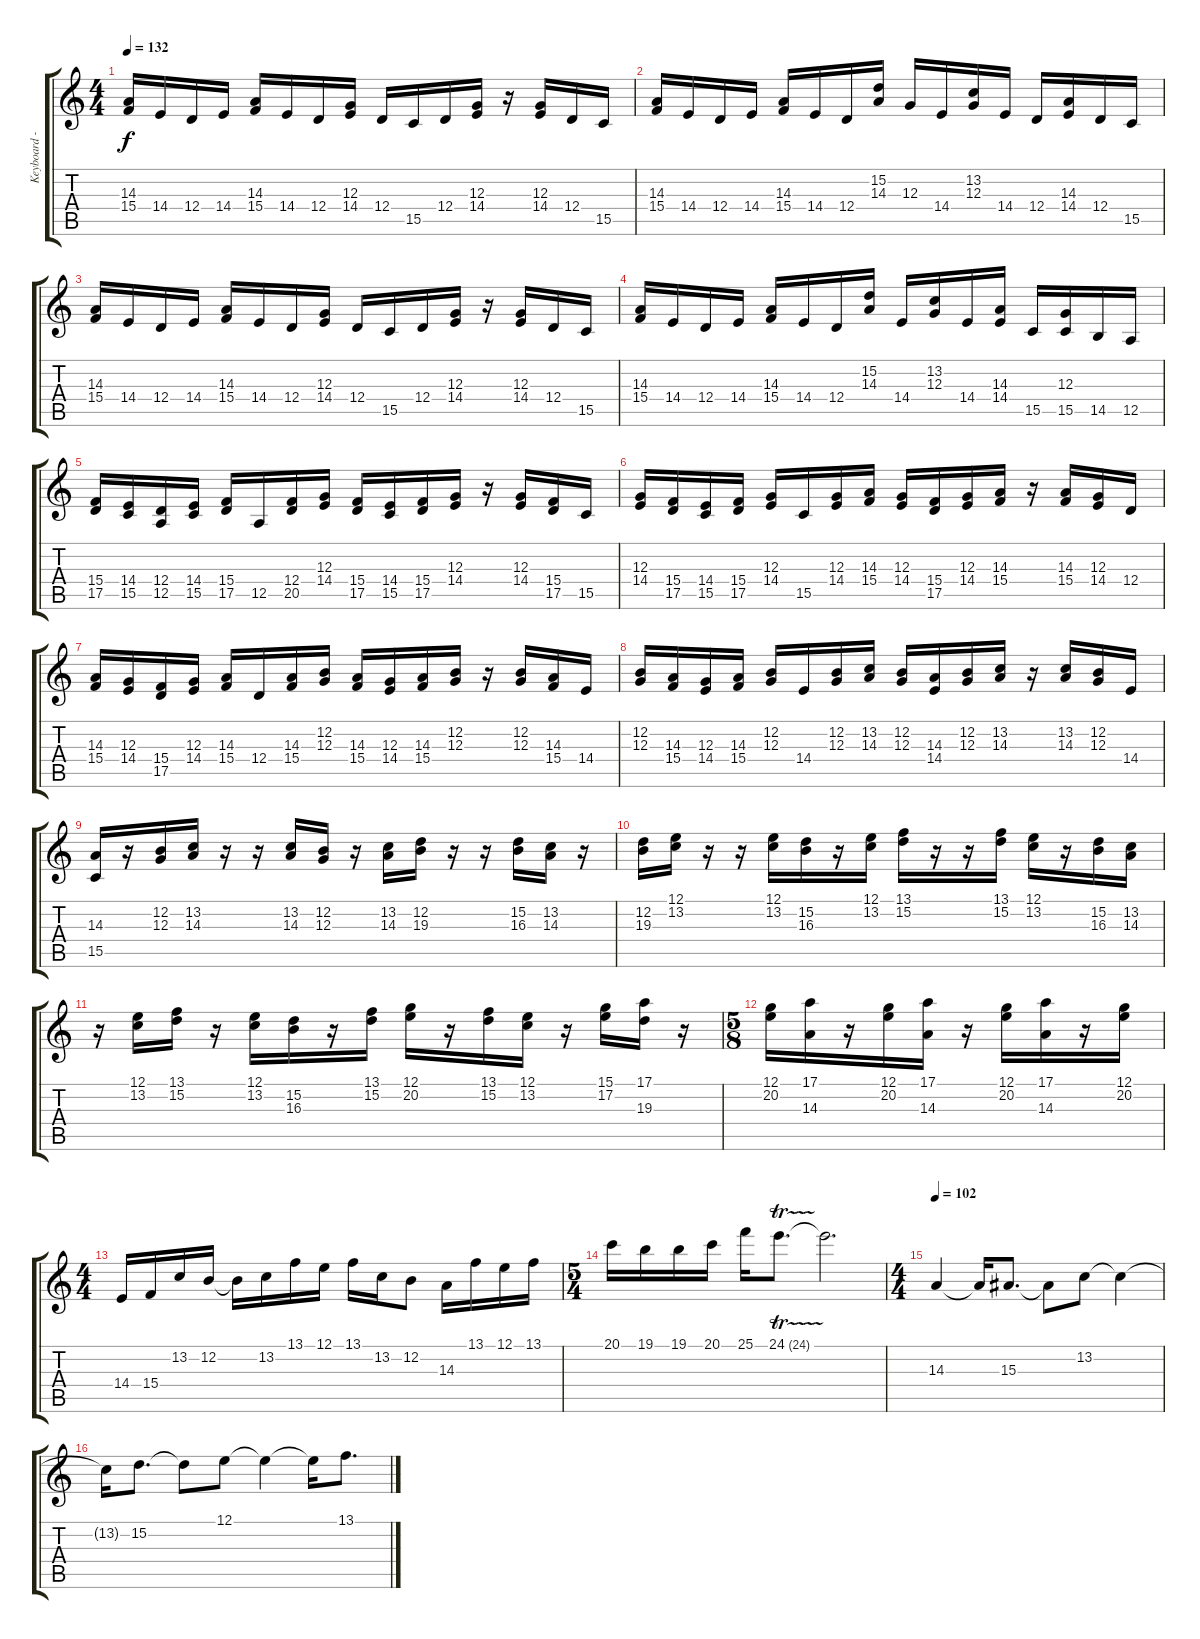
\track ("Keyboard - Jordan Rudess" "Keyboard -") {instrument acousticgrandpiano}
\staff {score tabs}
\tuning (E4 B3 G3 D3 A2 E2) {hide}
\ts (4 4)
\tempo 132
\clef g2
\ks c
(14.3 15.4).16{dy f} 14.4.16 12.4.16 14.4.16 (14.3 15.4).16 14.4.16 12.4.16 (12.3 14.4).16 12.4.16 15.5.16 12.4.16 (12.3 14.4).16 r.16 (12.3 14.4).16 12.4.16 15.5.16 |
(14.3 15.4).16 14.4.16 12.4.16 14.4.16 (14.3 15.4).16 14.4.16 12.4.16 (15.2 14.3).16 12.3.16 14.4.16 (13.2 12.3).16 14.4.16 12.4.16 (14.3 14.4).16 12.4.16 15.5.16 |
(14.3 15.4).16 14.4.16 12.4.16 14.4.16 (14.3 15.4).16 14.4.16 12.4.16 (12.3 14.4).16 12.4.16 15.5.16 12.4.16 (12.3 14.4).16 r.16 (12.3 14.4).16 12.4.16 15.5.16 |
(14.3 15.4).16 14.4.16 12.4.16 14.4.16 (14.3 15.4).16 14.4.16 12.4.16 (15.2 14.3).16 14.4.16 (13.2 12.3).16 14.4.16 (14.3 14.4).16 15.5.16 (12.3 15.5).16 14.5.16 12.5.16 |
(15.4 17.5).16 (14.4 15.5).16 (12.4 12.5).16 (14.4 15.5).16 (15.4 17.5).16 12.5.16 (12.4 20.5).16 (12.3 14.4).16 (15.4 17.5).16 (14.4 15.5).16 (15.4 17.5).16 (12.3 14.4).16 r.16 (12.3 14.4).16 (15.4 17.5).16 15.5.16 |
(12.3 14.4).16 (15.4 17.5).16 (14.4 15.5).16 (15.4 17.5).16 (12.3 14.4).16 15.5.16 (12.3 14.4).16 (14.3 15.4).16 (12.3 14.4).16 (15.4 17.5).16 (12.3 14.4).16 (14.3 15.4).16 r.16 (14.3 15.4).16 (12.3 14.4).16 12.4.16 |
(14.3 15.4).16 (12.3 14.4).16 (15.4 17.5).16 (12.3 14.4).16 (14.3 15.4).16 12.4.16 (14.3 15.4).16 (12.2 12.3).16 (14.3 15.4).16 (12.3 14.4).16 (14.3 15.4).16 (12.2 12.3).16 r.16 (12.2 12.3).16 (14.3 15.4).16 14.4.16 |
(12.2 12.3).16 (14.3 15.4).16 (12.3 14.4).16 (14.3 15.4).16 (12.2 12.3).16 14.4.16 (12.2 12.3).16 (13.2 14.3).16 (12.2 12.3).16 (14.3 14.4).16 (12.2 12.3).16 (13.2 14.3).16 r.16 (13.2 14.3).16 (12.2 12.3).16 14.4.16 |
(14.3 15.5).16 r.16 (12.2 12.3).16 (13.2 14.3).16 r.16 r.16 (13.2 14.3).16 (12.2 12.3).16 r.16 (13.2 14.3).16 (12.2 19.3).16 r.16 r.16 (15.2 16.3).16 (13.2 14.3).16 r.16 |
(12.2 19.3).16 (12.1 13.2).16 r.16 r.16 (12.1 13.2).16 (15.2 16.3).16 r.16 (12.1 13.2).16 (13.1 15.2).16 r.16 r.16 (13.1 15.2).16 (12.1 13.2).16 r.16 (15.2 16.3).16 (13.2 14.3).16 |
r.16 (12.1 13.2).16 (13.1 15.2).16 r.16 (12.1 13.2).16 (15.2 16.3).16 r.16 (13.1 15.2).16 (12.1 20.2).16 r.16 (13.1 15.2).16 (12.1 13.2).16 r.16 (15.1 17.2).16 (17.1 19.3).16 r.16 |
\ts (5 8)
(12.1 20.2).16 (17.1 14.3).16 r.16 (12.1 20.2).16 (17.1 14.3).16 r.16 (12.1 20.2).16 (17.1 14.3).16 r.16 (12.1 20.2).16 |
\ts (4 4)
14.4.16 15.4.16 13.2.16 12.2.16 12.2{t}.16 13.2.16 13.1.16 12.1.16 13.1.16 13.2.16 12.2.8 14.3.16 13.1.16 12.1.16 13.1.16 |
\ts (5 4)
20.1.16 19.1.16 19.1.16 20.1.16 25.1.16 24.1{tr (24 32)}.8{d} 24.1{t}.2{d} |
\ts (4 4)
\tempo 102
14.3.4{instrument stringensemble1} 14.3{t}.16 15.3.8{d} 15.3{t}.8 13.2.8 13.2{t}.4 |
13.2{t}.16 15.2.8{d} 15.2{t}.8 12.1.8 12.1{t}.4 12.1{t}.16 13.1.8{d}
